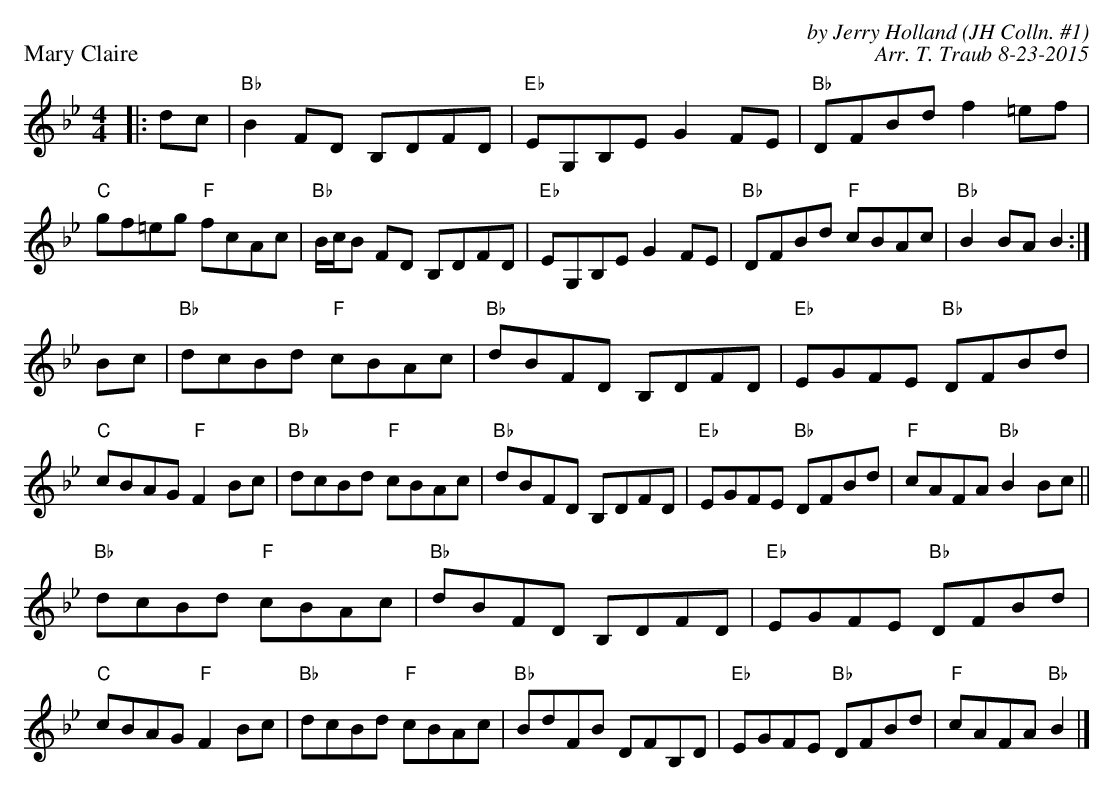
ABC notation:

X:1
P: Mary Claire
C: by Jerry Holland (JH Colln. #1)
C: Arr. T. Traub 8-23-2015
K: Bb
M: 4/4
L: 1/8
|: dc|"Bb"B2 FD B,DFD|"Eb"EG,B,E G2 FE|"Bb"DFBd f2 =ef|"C"gf=eg "F"fcAc|"Bb"B/c/B FD B,DFD|"Eb"EG,B,E G2 FE|"Bb"DFBd "F"cBAc|"Bb"B2 BA B2 :|
Bc|"Bb"dcBd "F"cBAc|"Bb"dBFD B,DFD|"Eb"EGFE "Bb"DFBd|"C"cBAG "F"F2 Bc|"Bb"dcBd "F"cBAc|"Bb"dBFD B,DFD|"Eb"EGFE "Bb"DFBd|"F"cAFA "Bb"B2 Bc||
"Bb"dcBd "F"cBAc|"Bb"dBFD B,DFD|"Eb"EGFE "Bb"DFBd|"C"cBAG "F"F2 Bc|"Bb"dcBd "F"cBAc|"Bb"BdFB DFB,D|"Eb"EGFE "Bb"DFBd|"F"cAFA "Bb"B2 |]
